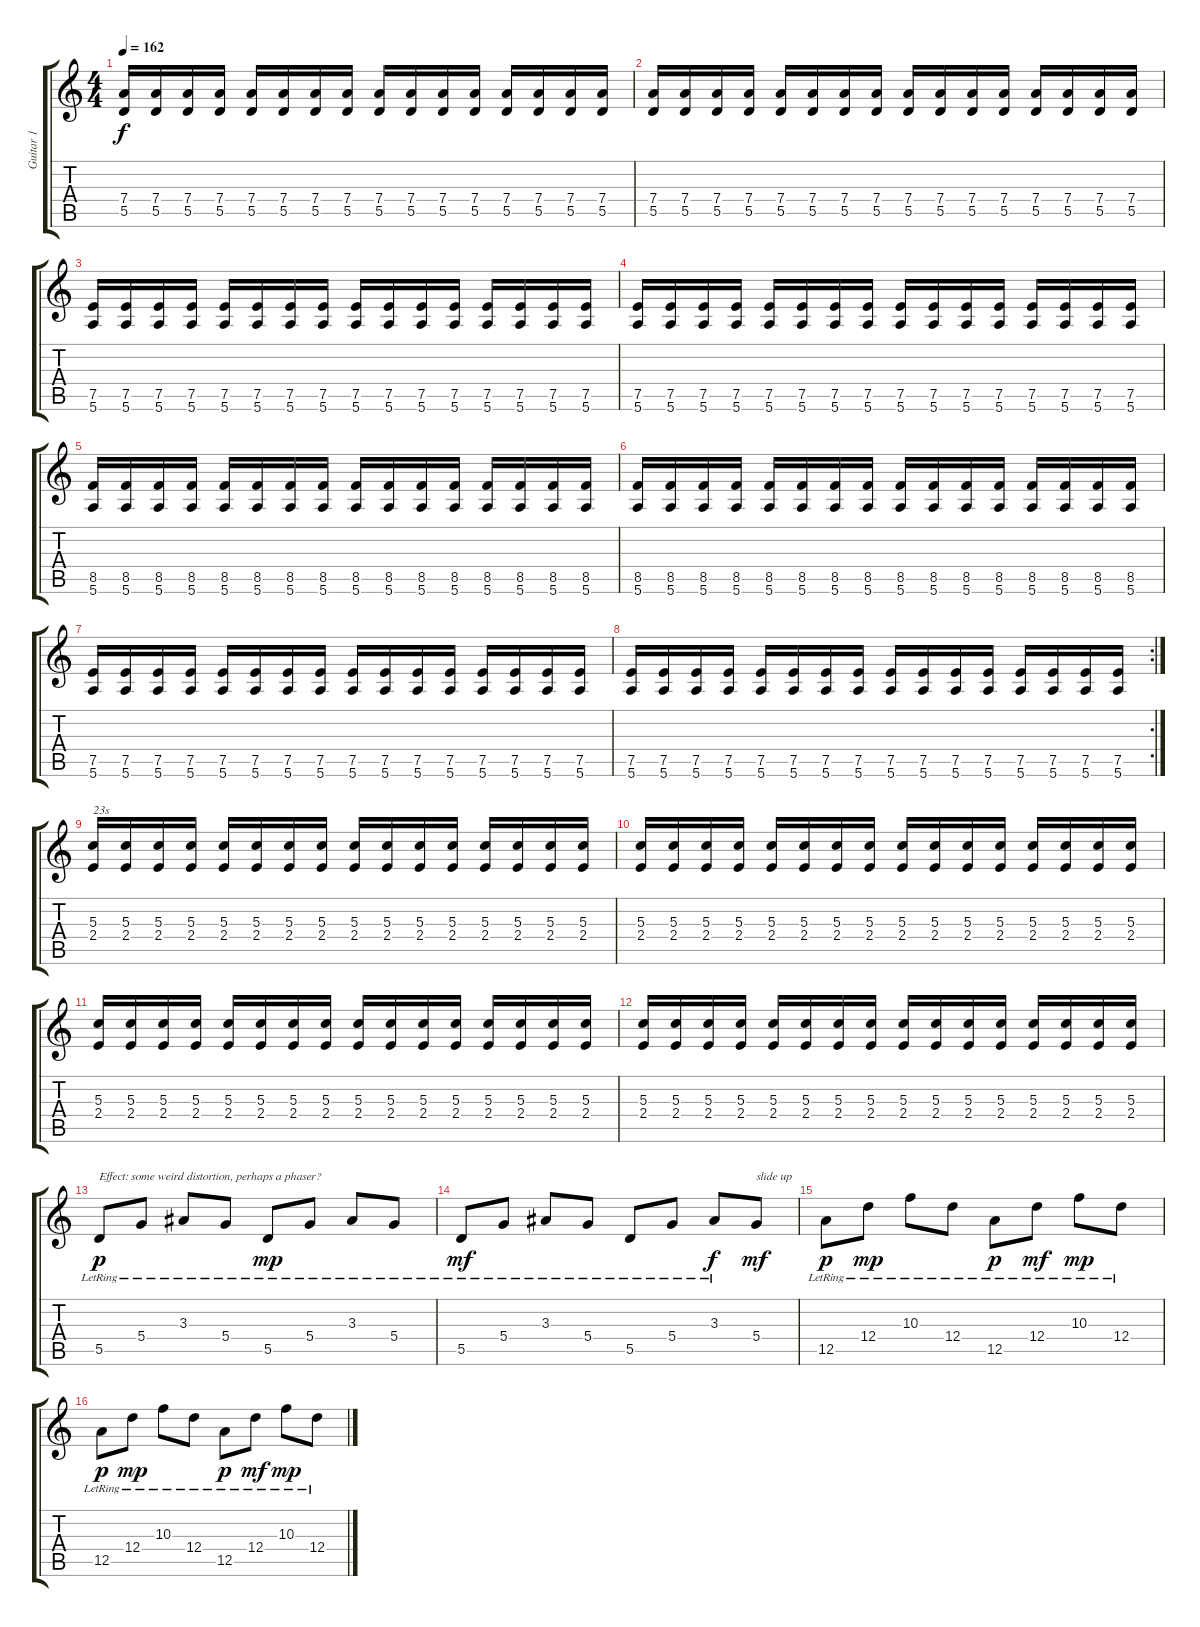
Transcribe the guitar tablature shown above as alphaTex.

\track ("Guitar 1" "Guitar 1") {instrument overdrivenguitar}
\staff {score tabs}
\tuning (E4 B3 G3 D3 A2 E2) {hide}
\ts (4 4)
\tempo 162
\clef g2
\ks c
(7.4 5.5).16{dy f instrument overdrivenguitar} (7.4 5.5).16 (7.4 5.5).16 (7.4 5.5).16 (7.4 5.5).16 (7.4 5.5).16 (7.4 5.5).16 (7.4 5.5).16 (7.4 5.5).16 (7.4 5.5).16 (7.4 5.5).16 (7.4 5.5).16 (7.4 5.5).16 (7.4 5.5).16 (7.4 5.5).16 (7.4 5.5).16 |
(7.4 5.5).16 (7.4 5.5).16 (7.4 5.5).16 (7.4 5.5).16 (7.4 5.5).16 (7.4 5.5).16 (7.4 5.5).16 (7.4 5.5).16 (7.4 5.5).16 (7.4 5.5).16 (7.4 5.5).16 (7.4 5.5).16 (7.4 5.5).16 (7.4 5.5).16 (7.4 5.5).16 (7.4 5.5).16 |
(7.5 5.6).16 (7.5 5.6).16 (7.5 5.6).16 (7.5 5.6).16 (7.5 5.6).16 (7.5 5.6).16 (7.5 5.6).16 (7.5 5.6).16 (7.5 5.6).16 (7.5 5.6).16 (7.5 5.6).16 (7.5 5.6).16 (7.5 5.6).16 (7.5 5.6).16 (7.5 5.6).16 (7.5 5.6).16 |
(7.5 5.6).16 (7.5 5.6).16 (7.5 5.6).16 (7.5 5.6).16 (7.5 5.6).16 (7.5 5.6).16 (7.5 5.6).16 (7.5 5.6).16 (7.5 5.6).16 (7.5 5.6).16 (7.5 5.6).16 (7.5 5.6).16 (7.5 5.6).16 (7.5 5.6).16 (7.5 5.6).16 (7.5 5.6).16 |
(8.5 5.6).16 (8.5 5.6).16 (8.5 5.6).16 (8.5 5.6).16 (8.5 5.6).16 (8.5 5.6).16 (8.5 5.6).16 (8.5 5.6).16 (8.5 5.6).16 (8.5 5.6).16 (8.5 5.6).16 (8.5 5.6).16 (8.5 5.6).16 (8.5 5.6).16 (8.5 5.6).16 (8.5 5.6).16 |
(8.5 5.6).16 (8.5 5.6).16 (8.5 5.6).16 (8.5 5.6).16 (8.5 5.6).16 (8.5 5.6).16 (8.5 5.6).16 (8.5 5.6).16 (8.5 5.6).16 (8.5 5.6).16 (8.5 5.6).16 (8.5 5.6).16 (8.5 5.6).16 (8.5 5.6).16 (8.5 5.6).16 (8.5 5.6).16 |
(7.5 5.6).16 (7.5 5.6).16 (7.5 5.6).16 (7.5 5.6).16 (7.5 5.6).16 (7.5 5.6).16 (7.5 5.6).16 (7.5 5.6).16 (7.5 5.6).16 (7.5 5.6).16 (7.5 5.6).16 (7.5 5.6).16 (7.5 5.6).16 (7.5 5.6).16 (7.5 5.6).16 (7.5 5.6).16 |
\rc 2
(7.5 5.6).16 (7.5 5.6).16 (7.5 5.6).16 (7.5 5.6).16 (7.5 5.6).16 (7.5 5.6).16 (7.5 5.6).16 (7.5 5.6).16 (7.5 5.6).16 (7.5 5.6).16 (7.5 5.6).16 (7.5 5.6).16 (7.5 5.6).16 (7.5 5.6).16 (7.5 5.6).16 (7.5 5.6).16 |
(5.3 2.4).16{txt "23s"} (5.3 2.4).16 (5.3 2.4).16 (5.3 2.4).16 (5.3 2.4).16 (5.3 2.4).16 (5.3 2.4).16 (5.3 2.4).16 (5.3 2.4).16 (5.3 2.4).16 (5.3 2.4).16 (5.3 2.4).16 (5.3 2.4).16 (5.3 2.4).16 (5.3 2.4).16 (5.3 2.4).16 |
(5.3 2.4).16 (5.3 2.4).16 (5.3 2.4).16 (5.3 2.4).16 (5.3 2.4).16 (5.3 2.4).16 (5.3 2.4).16 (5.3 2.4).16 (5.3 2.4).16 (5.3 2.4).16 (5.3 2.4).16 (5.3 2.4).16 (5.3 2.4).16 (5.3 2.4).16 (5.3 2.4).16 (5.3 2.4).16 |
(5.3 2.4).16 (5.3 2.4).16 (5.3 2.4).16 (5.3 2.4).16 (5.3 2.4).16 (5.3 2.4).16 (5.3 2.4).16 (5.3 2.4).16 (5.3 2.4).16 (5.3 2.4).16 (5.3 2.4).16 (5.3 2.4).16 (5.3 2.4).16 (5.3 2.4).16 (5.3 2.4).16 (5.3 2.4).16 |
(5.3 2.4).16 (5.3 2.4).16 (5.3 2.4).16 (5.3 2.4).16 (5.3 2.4).16 (5.3 2.4).16 (5.3 2.4).16 (5.3 2.4).16 (5.3 2.4).16 (5.3 2.4).16 (5.3 2.4).16 (5.3 2.4).16 (5.3 2.4).16 (5.3 2.4).16 (5.3 2.4).16 (5.3 2.4).16 |
5.5{lr}.8{txt "Effect: some weird distortion, perhaps a phaser?" dy p} 5.4{lr}.8 3.3{lr}.8 5.4{lr}.8 5.5{lr}.8{dy mp} 5.4{lr}.8 3.3{lr}.8 5.4{lr}.8 |
5.5{lr}.8{dy mf} 5.4{lr}.8 3.3{lr}.8 5.4{lr}.8 5.5{lr}.8 5.4{lr}.8 3.3{lr}.8{dy f} 5.4.8{txt "slide up" dy mf} |
12.5{lr}.8{dy p} 12.4{lr}.8{dy mp} 10.3{lr}.8 12.4{lr}.8 12.5{lr}.8{dy p} 12.4{lr}.8{dy mf} 10.3{lr}.8{dy mp} 12.4{lr}.8 |
12.5{lr}.8{dy p} 12.4{lr}.8{dy mp} 10.3{lr}.8 12.4{lr}.8 12.5{lr}.8{dy p} 12.4{lr}.8{dy mf} 10.3{lr}.8{dy mp} 12.4{lr}.8
